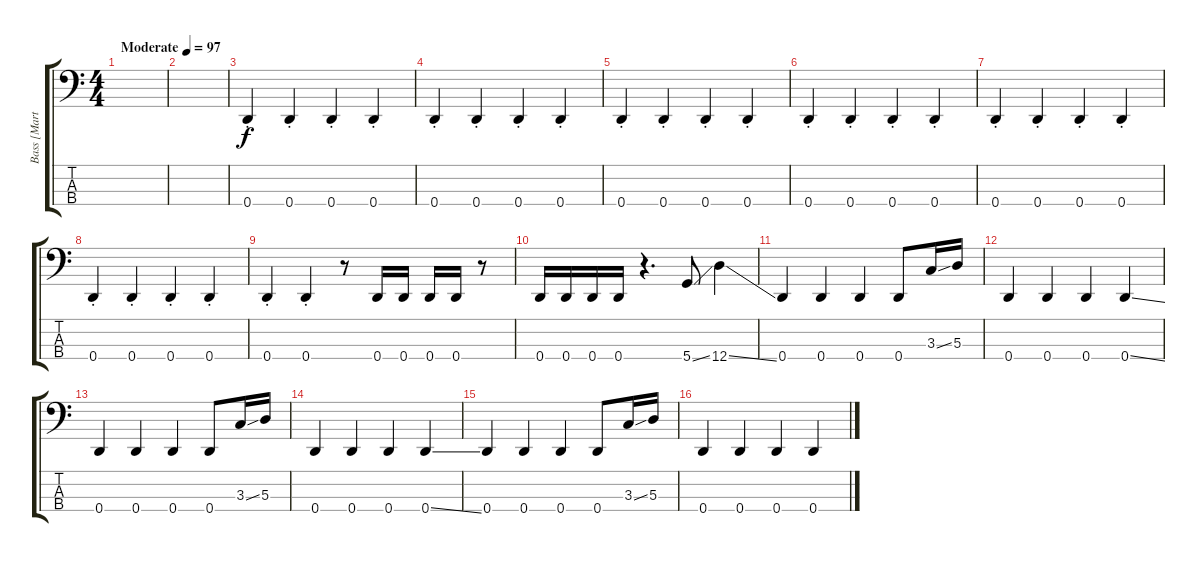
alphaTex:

\track ("Bass [Martin Mendez]" "Bass [Mart") {instrument electricbassfinger}
\staff {score tabs}
\tuning (G2 D2 A1 D1) {hide}
\ts (4 4)
\tempo (97 "Moderate")
\clef f4
\ks c
|
|
0.4{st}.4 0.4{st}.4 0.4{st}.4 0.4{st}.4 |
0.4{st}.4 0.4{st}.4 0.4{st}.4 0.4{st}.4 |
0.4{st}.4 0.4{st}.4 0.4{st}.4 0.4{st}.4 |
0.4{st}.4 0.4{st}.4 0.4{st}.4 0.4{st}.4 |
0.4{st}.4 0.4{st}.4 0.4{st}.4 0.4{st}.4 |
0.4{st}.4 0.4{st}.4 0.4{st}.4 0.4{st}.4 |
0.4{st}.4 0.4{st}.4 r.8 0.4.16 0.4.16 0.4.16 0.4.16 r.8 |
0.4.16 0.4.16 0.4.16 0.4.16 r.4{d} 5.4{ss}.8 12.4{ss}.4 |
0.4.4 0.4.4 0.4.4 0.4.8 3.3{ss}.16 5.3.16 |
0.4.4 0.4.4 0.4.4 0.4{ss}.4 |
0.4.4 0.4.4 0.4.4 0.4.8 3.3{ss}.16 5.3.16 |
0.4.4 0.4.4 0.4.4 0.4{ss}.4 |
0.4.4 0.4.4 0.4.4 0.4.8 3.3{ss}.16 5.3.16 |
0.4.4 0.4.4 0.4.4 0.4{ss}.4
